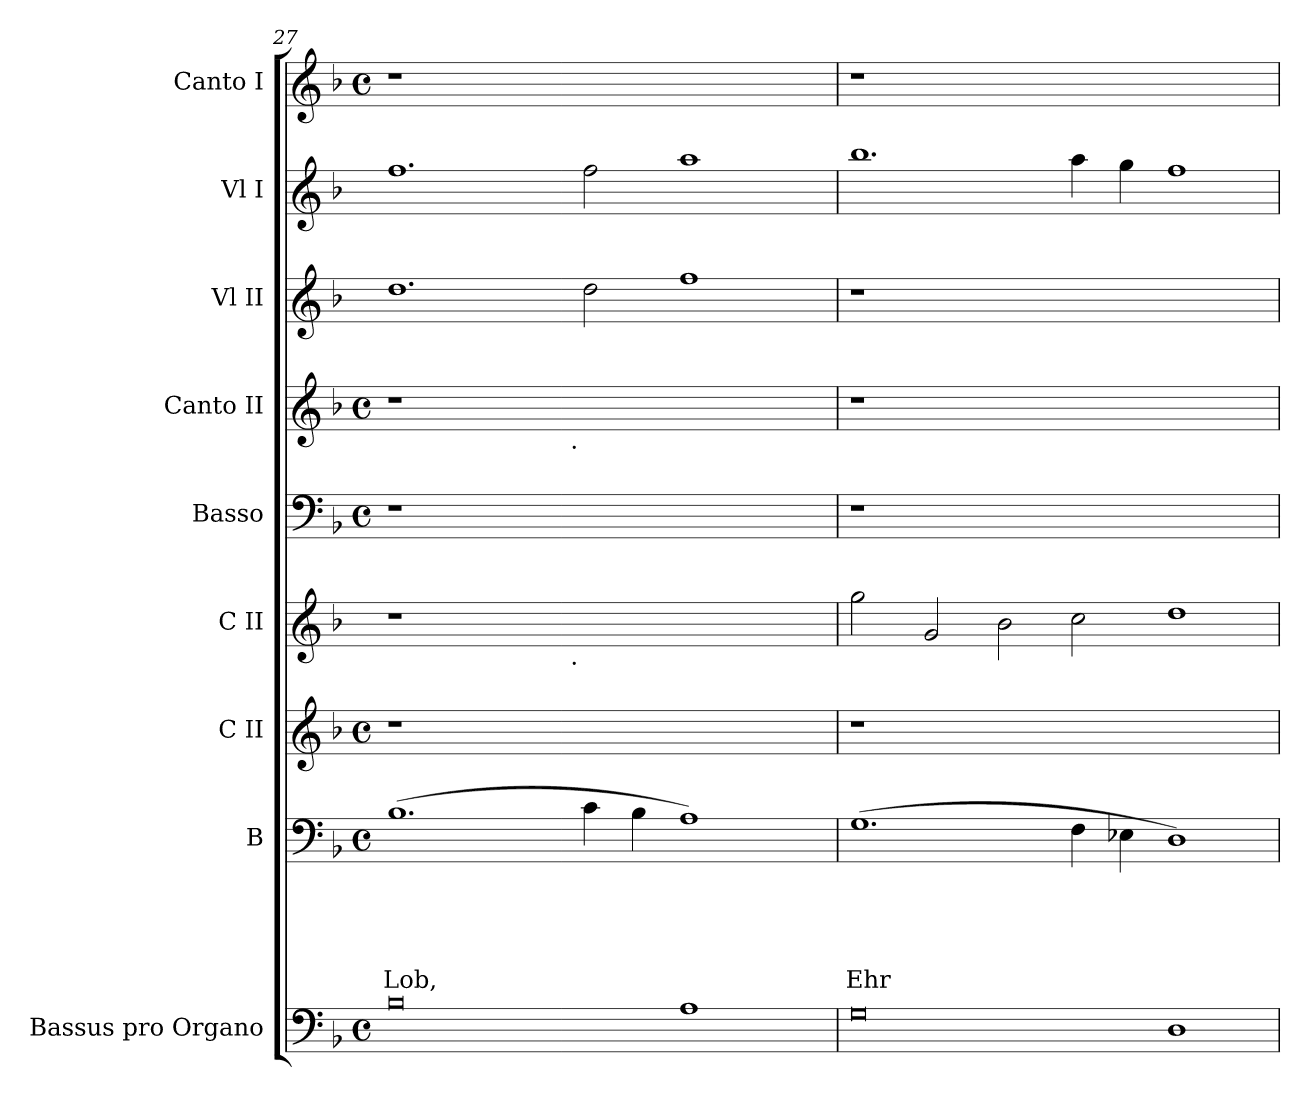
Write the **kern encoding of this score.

**kern	**kern	**text	**text	**text	**text	**text	**kern	**kern	**kern	**kern	**kern	**kern	**kern
*part9	*part8	*part8	*part8	*part8	*part8	*part8	*part7	*part6	*part5	*part4	*part3	*part2	*part1
*staff9	*staff8	*staff8	*staff8	*staff8	*staff8	*staff8	*staff7	*staff6	*staff5	*staff4	*staff3	*staff2	*staff1
*I"Bassus pro Organo	*I"B	*	*	*	*	*	*I"C II	*I"C II	*I"Basso	*I"Canto II	*I"Vl II	*I"Vl I	*I"Canto I
*I'B.p.O.	*I'B	*	*	*	*	*	*I'C II	*	*I'B	*I'C II	*I'Vl II	*I'Vl I	*I'C I
*clefF4	*clefF4	*	*	*	*	*	*clefG2	*clefG2	*clefF4	*clefG2	*clefG2	*clefG2	*clefG2
*	*	*	*	*	*	*	*	*	*ITrd7c12	*	*	*	*
*k[b-]	*k[b-]	*	*	*	*	*	*k[b-]	*k[b-]	*k[b-]	*k[b-]	*k[b-]	*k[b-]	*k[b-]
*F:	*F:	*	*	*	*	*	*F:	*F:	*F:	*F:	*F:	*F:	*F:
*M4/4	*M4/4	*	*	*	*	*	*M4/4	*	*M4/4	*M4/4	*	*	*M4/4
*met(c)	*met(c)	*	*	*	*	*	*met(c)	*	*met(c)	*met(c)	*	*	*met(c)
=27	=27	=27	=27	=27	=27	=27	=27	=27	=27	=27	=27	=27	=27
!	!	!	!	!	!	!LO:LY:b	!	!	!	!	!	!	!
0B-	(>1.B-	.	.	.	.	Lob,	1r	1r	1r	1r	1.dd	1.ff	1r
.	.	.	.	.	.	.	0ryy	4...ryy	0ryy	4...ryy	.	.	0ryy
!	!	!	!	!	!	!	!	!	!	!LO:TX:b:t=.	!	!	!
!	!	!	!	!	!	!	!	!LO:TX:b:t=.	!	!	!	!	!
.	.	.	.	.	.	.	.	1ryy	.	1ryy	.	.	.
.	4c\	.	.	.	.	.	.	.	.	.	2dd\	2ff\	.
.	4B-\	.	.	.	.	.	.	.	.	.	.	.	.
1A	1A)	.	.	.	.	.	.	.	.	.	1ff	1aa	.
.	.	.	.	.	.	.	.	2ryy	.	2ryy	.	.	.
.	.	.	.	.	.	.	.	32ryy	.	32ryy	.	.	.
!!LO:PB:g=z
=28	=28	=28	=28	=28	=28	=28	=28	=28	=28	=28	=28	=28	=28
!	!	!	!	!	!	!LO:LY:b	!	!	!	!	!	!	!
0G	(>1.G	.	.	.	.	Ehr	1r	2gg\	1r	1r	1r	1.bb-	1r
.	.	.	.	.	.	.	.	2g/	.	.	.	.	.
.	.	.	.	.	.	.	0ryy	2b-\	0ryy	0ryy	0ryy	.	0ryy
.	4F\	.	.	.	.	.	.	2cc\	.	.	.	4aa\	.
.	4E-X\	.	.	.	.	.	.	.	.	.	.	4gg\	.
1D	1D)	.	.	.	.	.	.	1dd	.	.	.	1ff	.
=	=	=	=	=	=	=	=	=	=	=	=	=	=
*-	*-	*-	*-	*-	*-	*-	*-	*-	*-	*-	*-	*-	*-
